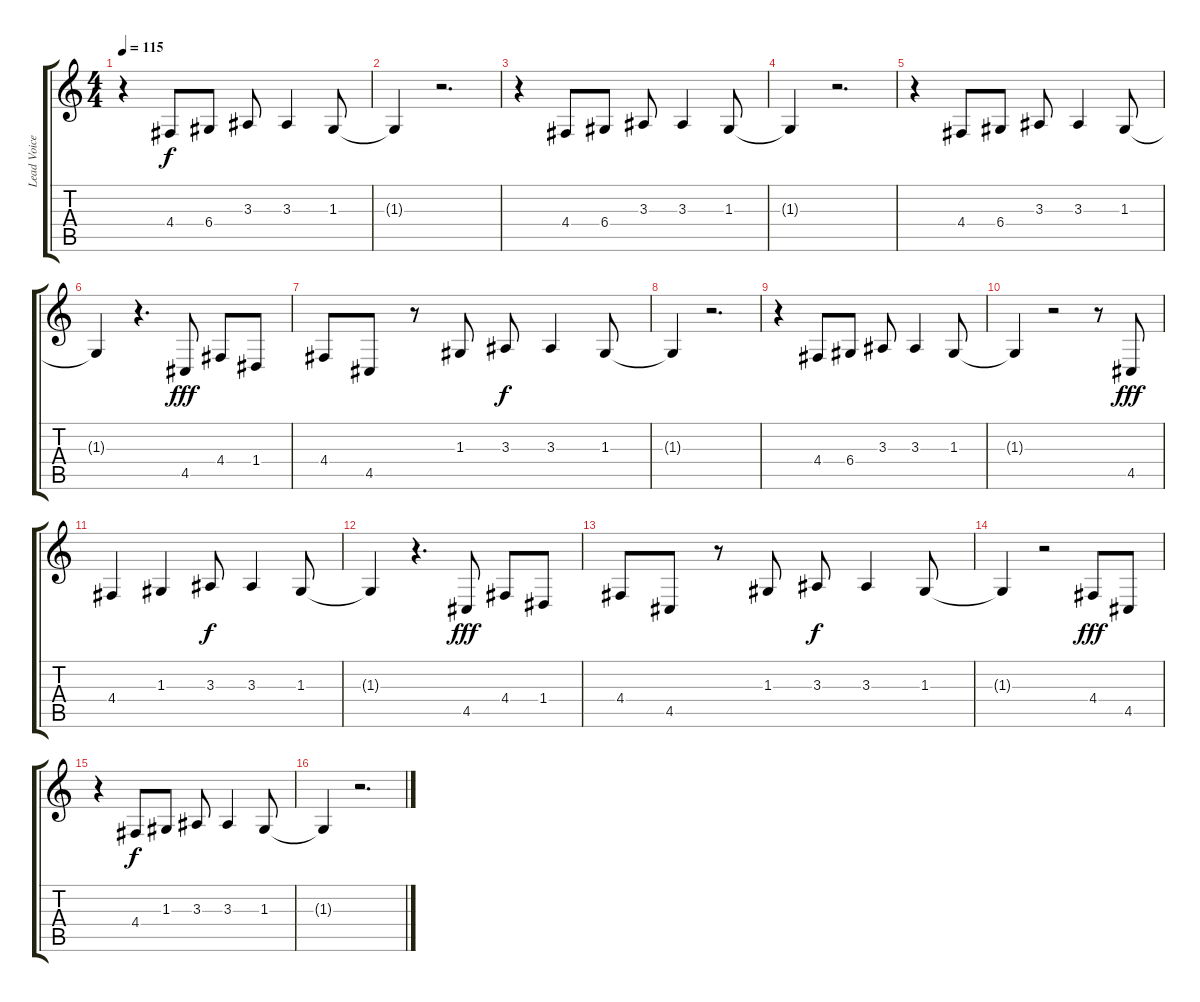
\track ("Lead Voice" "Lead Voice") {instrument oboe}
\staff {score tabs}
\tuning (E4 B3 G3 D3 A2 E2) {hide}
\ts (4 4)
\tempo 115
\clef g2
\ks c
r.4{dy f} 4.4.8 6.4.8 3.3.8 3.3.4 1.3.8 |
1.3{t}.4 r.2{d} |
r.4 4.4.8 6.4.8 3.3.8 3.3.4 1.3.8 |
1.3{t}.4 r.2{d} |
r.4 4.4.8 6.4.8 3.3.8 3.3.4 1.3.8 |
1.3{t}.4 r.4{d} 4.5.8{dy fff} 4.4.8 1.4.8 |
4.4.8 4.5.8 r.8 1.3.8 3.3.8{dy f} 3.3.4 1.3.8 |
1.3{t}.4 r.2{d} |
r.4 4.4.8 6.4.8 3.3.8 3.3.4 1.3.8 |
1.3{t}.4 r.2 r.8 4.5.8{dy fff} |
4.4.4 1.3.4 3.3.8{dy f} 3.3.4 1.3.8 |
1.3{t}.4 r.4{d} 4.5.8{dy fff} 4.4.8 1.4.8 |
4.4.8 4.5.8 r.8 1.3.8 3.3.8{dy f} 3.3.4 1.3.8 |
1.3{t}.4 r.2 4.4.8{dy fff} 4.5.8 |
r.4 4.4.8{dy f} 1.3.8 3.3.8 3.3.4 1.3.8 |
1.3{t}.4 r.2{d}
